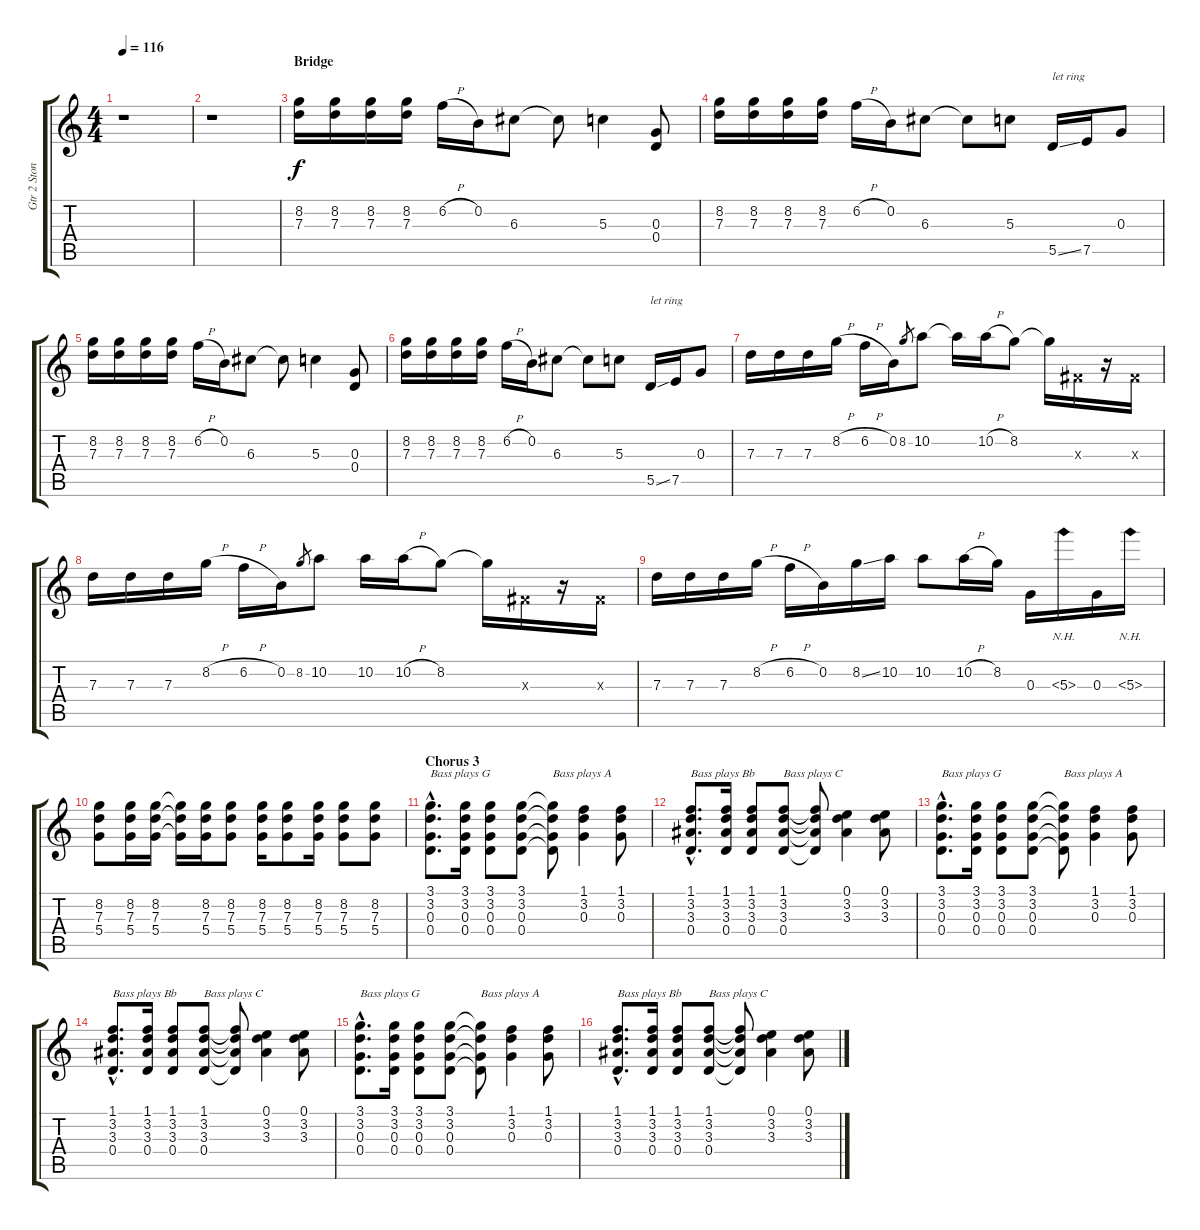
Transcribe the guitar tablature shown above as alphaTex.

\track ("Gtr 2 Stone Gossard" "Gtr 2 Ston") {instrument overdrivenguitar}
\staff {score tabs}
\tuning (E4 B3 G3 D3 A2 E2) {hide}
\ts (4 4)
\tempo 116
\clef g2
\ks c
r.1{dy f} |
r.1 |
\section ("" "Bridge")
(8.2 7.3).16 (8.2 7.3).16 (8.2 7.3).16 (8.2 7.3).16 6.2{h}.16 0.2.16 6.3.8 6.3{t}.8 5.3.4 (0.3 0.4).8 |
(8.2 7.3).16 (8.2 7.3).16 (8.2 7.3).16 (8.2 7.3).16 6.2{h}.16 0.2.16 6.3.8 6.3{t}.8 5.3.8 5.5{ss}.16{txt "let ring"} 7.5.16 0.3.8 |
(8.2 7.3).16 (8.2 7.3).16 (8.2 7.3).16 (8.2 7.3).16 6.2{h}.16 0.2.16 6.3.8 6.3{t}.8 5.3.4 (0.3 0.4).8 |
(8.2 7.3).16 (8.2 7.3).16 (8.2 7.3).16 (8.2 7.3).16 6.2{h}.16 0.2.16 6.3.8 6.3{t}.8 5.3.8 5.5{ss}.16{txt "let ring"} 7.5.16 0.3.8 |
7.3.16 7.3.16 7.3.16 8.2{h}.16 6.2{h}.16 0.2.16 8.2.8{gr} 10.2.8 10.2{t}.16 10.2{h}.16 8.2.8 8.2{t}.16 -1.3{x}.16 r.16 -1.3{x}.16 |
7.3.16 7.3.16 7.3.16 8.2{h}.16 6.2{h}.16 0.2.16 8.2.8{gr} 10.2.8 10.2.16 10.2{h}.16 8.2.8 8.2{t}.16 -1.3{x}.16 r.16 -1.3{x}.16 |
7.3.16 7.3.16 7.3.16 8.2{h}.16 6.2{h}.16 0.2.16 8.2{ss}.16 10.2.16 10.2.8 10.2{h}.16 8.2.16 0.3.16 5.3{nh}.16 0.3.16 5.3{nh}.16 |
(8.2 7.3 5.4).8 (8.2 7.3 5.4).16 (8.2 7.3 5.4).16 (8.2{t} 7.3{t} 5.4{t}).16 (8.2 7.3 5.4).16 (8.2 7.3 5.4).8 (8.2 7.3 5.4).16 (8.2 7.3 5.4).8 (8.2 7.3 5.4).16 (8.2 7.3 5.4).8 (8.2 7.3 5.4).8 |
\section ("" "Chorus 3")
(3.1{hac} 3.2{hac} 0.3{hac} 0.4{hac}).8{d txt "Bass plays G"} (3.1 3.2 0.3 0.4).16 (3.1 3.2 0.3 0.4).8 (3.1 3.2 0.3 0.4).8 (3.1{t} 3.2{t} 0.3{t} 0.4{t}).8{txt "Bass plays A"} (1.1 3.2 0.3).4 (1.1 3.2 0.3).8 |
(1.1{hac} 3.2{hac} 3.3{hac} 0.4{hac}).8{d txt "Bass plays Bb"} (1.1 3.2 3.3 0.4).16 (1.1 3.2 3.3 0.4).8 (1.1 3.2 3.3 0.4).8{txt "Bass plays C"} (1.1{t} 3.2{t} 3.3{t} 0.4{t}).8 (0.1 3.2 3.3).4 (0.1 3.2 3.3).8 |
(3.1{hac} 3.2{hac} 0.3{hac} 0.4{hac}).8{d txt "Bass plays G"} (3.1 3.2 0.3 0.4).16 (3.1 3.2 0.3 0.4).8 (3.1 3.2 0.3 0.4).8 (3.1{t} 3.2{t} 0.3{t} 0.4{t}).8{txt "Bass plays A"} (1.1 3.2 0.3).4 (1.1 3.2 0.3).8 |
(1.1{hac} 3.2{hac} 3.3{hac} 0.4{hac}).8{d txt "Bass plays Bb"} (1.1 3.2 3.3 0.4).16 (1.1 3.2 3.3 0.4).8 (1.1 3.2 3.3 0.4).8{txt "Bass plays C"} (1.1{t} 3.2{t} 3.3{t} 0.4{t}).8 (0.1 3.2 3.3).4 (0.1 3.2 3.3).8 |
(3.1{hac} 3.2{hac} 0.3{hac} 0.4{hac}).8{d txt "Bass plays G"} (3.1 3.2 0.3 0.4).16 (3.1 3.2 0.3 0.4).8 (3.1 3.2 0.3 0.4).8 (3.1{t} 3.2{t} 0.3{t} 0.4{t}).8{txt "Bass plays A"} (1.1 3.2 0.3).4 (1.1 3.2 0.3).8 |
(1.1{hac} 3.2{hac} 3.3{hac} 0.4{hac}).8{d txt "Bass plays Bb"} (1.1 3.2 3.3 0.4).16 (1.1 3.2 3.3 0.4).8 (1.1 3.2 3.3 0.4).8{txt "Bass plays C"} (1.1{t} 3.2{t} 3.3{t} 0.4{t}).8 (0.1 3.2 3.3).4 (0.1 3.2 3.3).8
